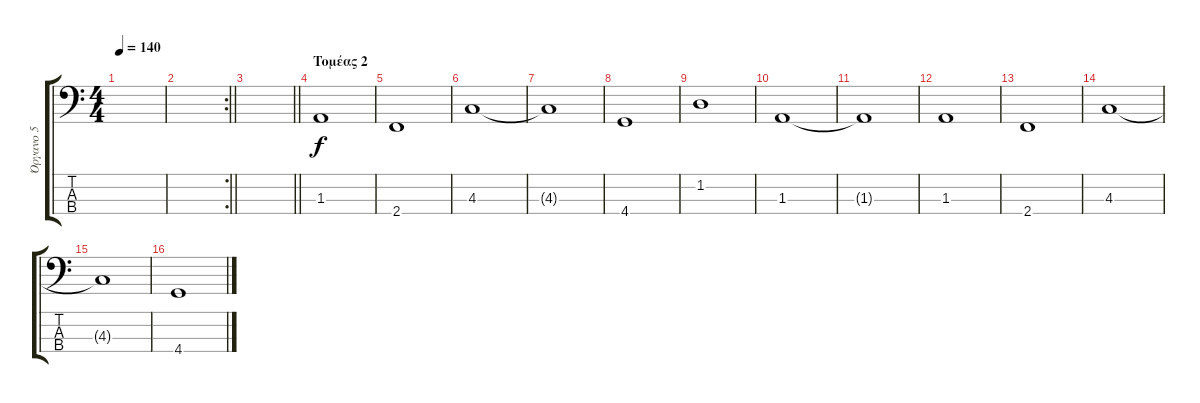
\track ("Όργανο 5" "Όργανο 5") {instrument electricbassfinger}
\staff {score tabs}
\tuning (Gb2 Db2 Ab1 Eb1) {hide}
\ts (4 4)
\tempo 140
\clef f4
\ks c
|
\rc 2
\barLineRight lightlight
|
\barLineRight lightlight
|
\section ("" "Τομέας 2")
1.3.1 |
2.4.1 |
4.3.1 |
4.3{t}.1 |
4.4.1 |
1.2.1 |
1.3.1 |
1.3{t}.1 |
1.3.1 |
2.4.1 |
4.3.1 |
4.3{t}.1 |
4.4.1
